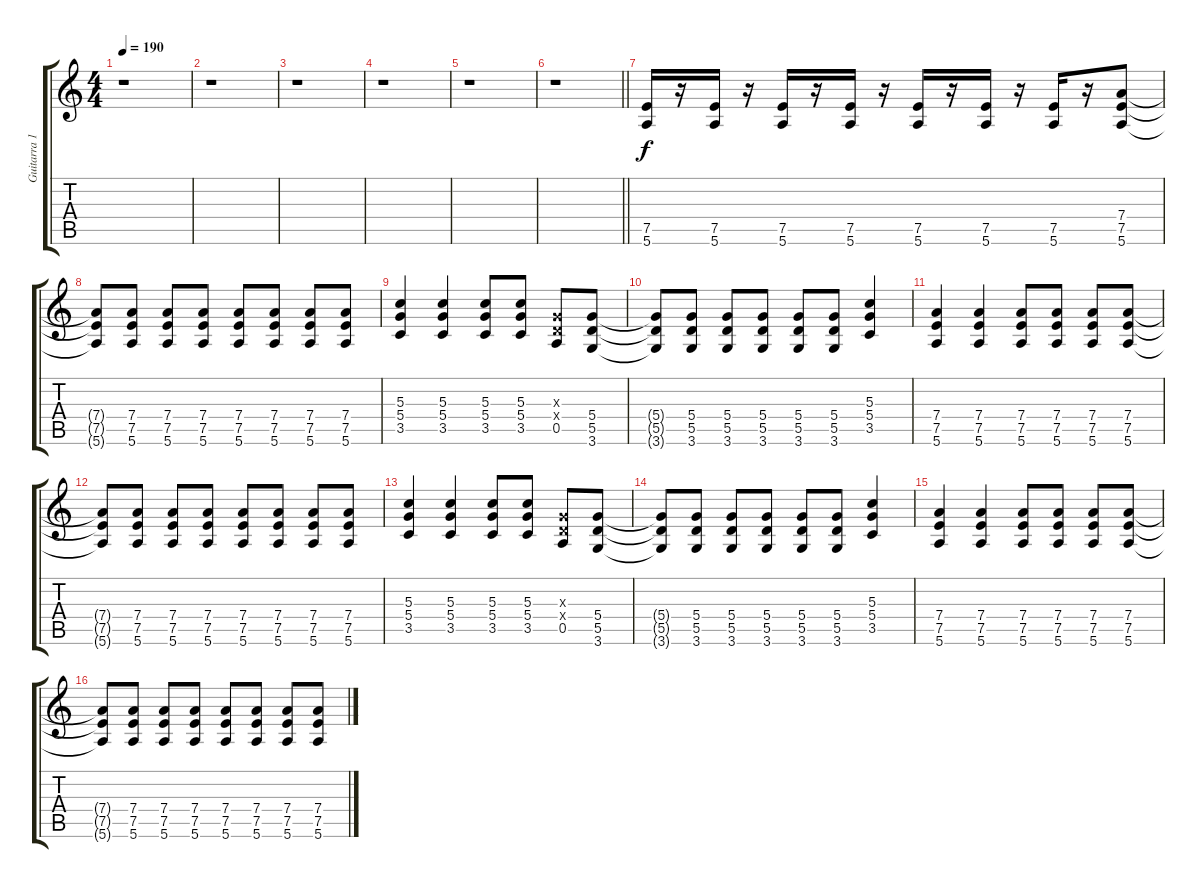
\track ("Guitarra 1 - Mathias" "Guitarra 1") {instrument overdrivenguitar}
\staff {score tabs}
\tuning (E4 B3 G3 D3 A2 E2) {hide}
\ts (4 4)
\tempo 190
\clef g2
\ks c
r.1{dy f} |
r.1 |
r.1 |
r.1 |
r.1 |
\barLineRight lightlight
r.1 |
(7.5 5.6).16 r.16 (7.5 5.6).16 r.16 (7.5 5.6).16 r.16 (7.5 5.6).16 r.16 (7.5 5.6).16 r.16 (7.5 5.6).16 r.16 (7.5 5.6).16 r.16 (7.4 7.5 5.6).8 |
(7.4{t} 7.5{t} 5.6{t}).8 (7.4 7.5 5.6).8 (7.4 7.5 5.6).8 (7.4 7.5 5.6).8 (7.4 7.5 5.6).8 (7.4 7.5 5.6).8 (7.4 7.5 5.6).8 (7.4 7.5 5.6).8 |
(5.3 5.4 3.5).4 (5.3 5.4 3.5).4 (5.3 5.4 3.5).8 (5.3 5.4 3.5).8 (0.3{x} 0.4{x} 0.5).8 (5.4 5.5 3.6).8 |
(5.4{t} 5.5{t} 3.6{t}).8 (5.4 5.5 3.6).8 (5.4 5.5 3.6).8 (5.4 5.5 3.6).8 (5.4 5.5 3.6).8 (5.4 5.5 3.6).8 (5.3 5.4 3.5).4 |
(7.4 7.5 5.6).4 (7.4 7.5 5.6).4 (7.4 7.5 5.6).8 (7.4 7.5 5.6).8 (7.4 7.5 5.6).8 (7.4 7.5 5.6).8 |
(7.4{t} 7.5{t} 5.6{t}).8 (7.4 7.5 5.6).8 (7.4 7.5 5.6).8 (7.4 7.5 5.6).8 (7.4 7.5 5.6).8 (7.4 7.5 5.6).8 (7.4 7.5 5.6).8 (7.4 7.5 5.6).8 |
(5.3 5.4 3.5).4 (5.3 5.4 3.5).4 (5.3 5.4 3.5).8 (5.3 5.4 3.5).8 (0.3{x} 0.4{x} 0.5).8 (5.4 5.5 3.6).8 |
(5.4{t} 5.5{t} 3.6{t}).8 (5.4 5.5 3.6).8 (5.4 5.5 3.6).8 (5.4 5.5 3.6).8 (5.4 5.5 3.6).8 (5.4 5.5 3.6).8 (5.3 5.4 3.5).4 |
(7.4 7.5 5.6).4 (7.4 7.5 5.6).4 (7.4 7.5 5.6).8 (7.4 7.5 5.6).8 (7.4 7.5 5.6).8 (7.4 7.5 5.6).8 |
(7.4{t} 7.5{t} 5.6{t}).8 (7.4 7.5 5.6).8 (7.4 7.5 5.6).8 (7.4 7.5 5.6).8 (7.4 7.5 5.6).8 (7.4 7.5 5.6).8 (7.4 7.5 5.6).8 (7.4 7.5 5.6).8
